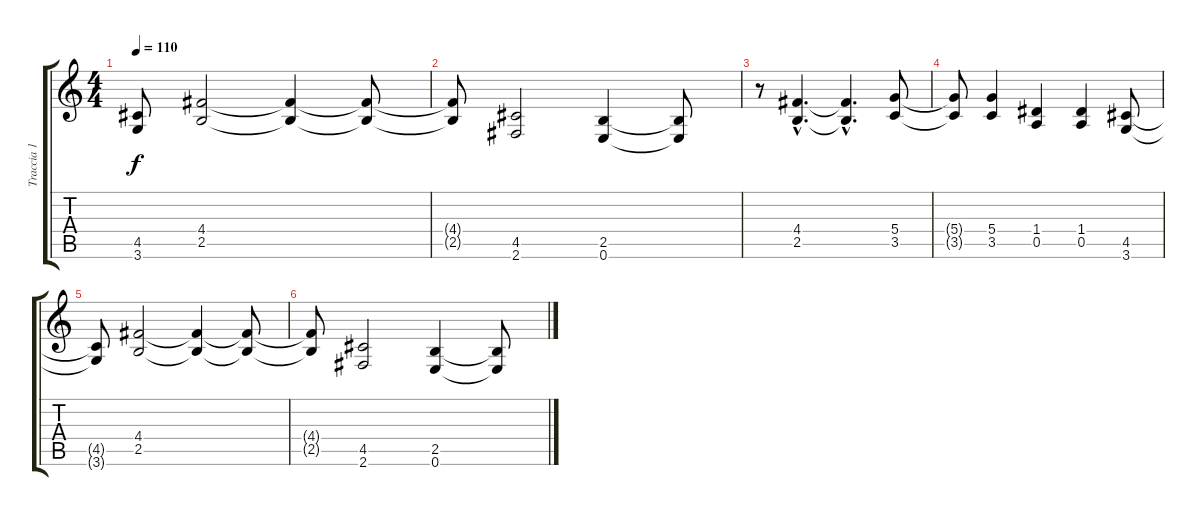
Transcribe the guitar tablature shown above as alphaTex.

\track ("Traccia 1" "Traccia 1") {instrument distortionguitar}
\staff {score tabs}
\tuning (E4 B3 G3 D3 A2 E2) {hide}
\ts (4 4)
\tempo 110
\clef g2
\ks c
(4.5{t} 3.6{t}).8{dy f} (4.4 2.5).2 (4.4{t} 2.5{t}).4 (4.4{t} 2.5{t}).8 |
(4.4{t} 2.5{t}).8 (4.5 2.6).2 (2.5 0.6).4 (2.5{t} 0.6{t}).8 |
r.8{volume 2} (4.4{hac} 2.5{hac}).4{d} (4.4{hac t} 2.5{hac t}).4{d} (5.4 3.5).8 |
(5.4{t} 3.5{t}).8 (5.4 3.5).4 (1.4 0.5).4 (1.4 0.5).4 (4.5 3.6).8 |
(4.5{t} 3.6{t}).8 (4.4 2.5).2 (4.4{t} 2.5{t}).4 (4.4{t} 2.5{t}).8 |
(4.4{t} 2.5{t}).8 (4.5 2.6).2 (2.5 0.6).4 (2.5{t} 0.6{t}).8
